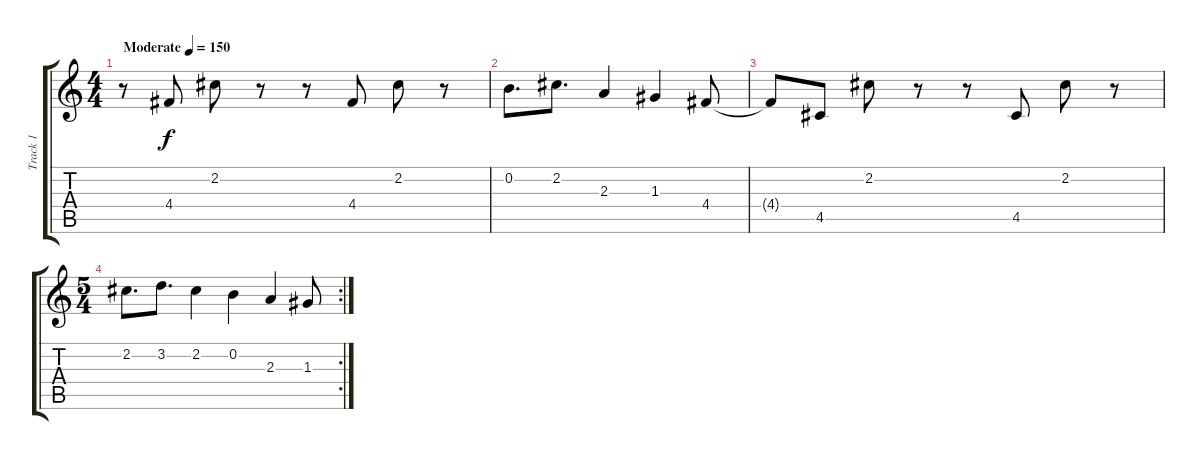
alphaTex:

\track ("Track 1" "Track 1") {instrument acousticguitarsteel}
\staff {score tabs}
\tuning (E4 B3 G3 D3 A2 E2) {hide}
\ts (4 4)
\tempo (150 "Moderate")
\clef g2
\ks c
r.8{dy f instrument acousticguitarsteel} 4.4.8 2.2.8 r.8 r.8 4.4.8 2.2.8 r.8 |
0.2.8{d} 2.2.8{d} 2.3.4 1.3.4 4.4.8 |
4.4{t}.8 4.5.8 2.2.8 r.8 r.8 4.5.8 2.2.8 r.8 |
\rc 2
\ts (5 4)
2.2.8{d} 3.2.8{d} 2.2.4 0.2.4 2.3.4 1.3.8
